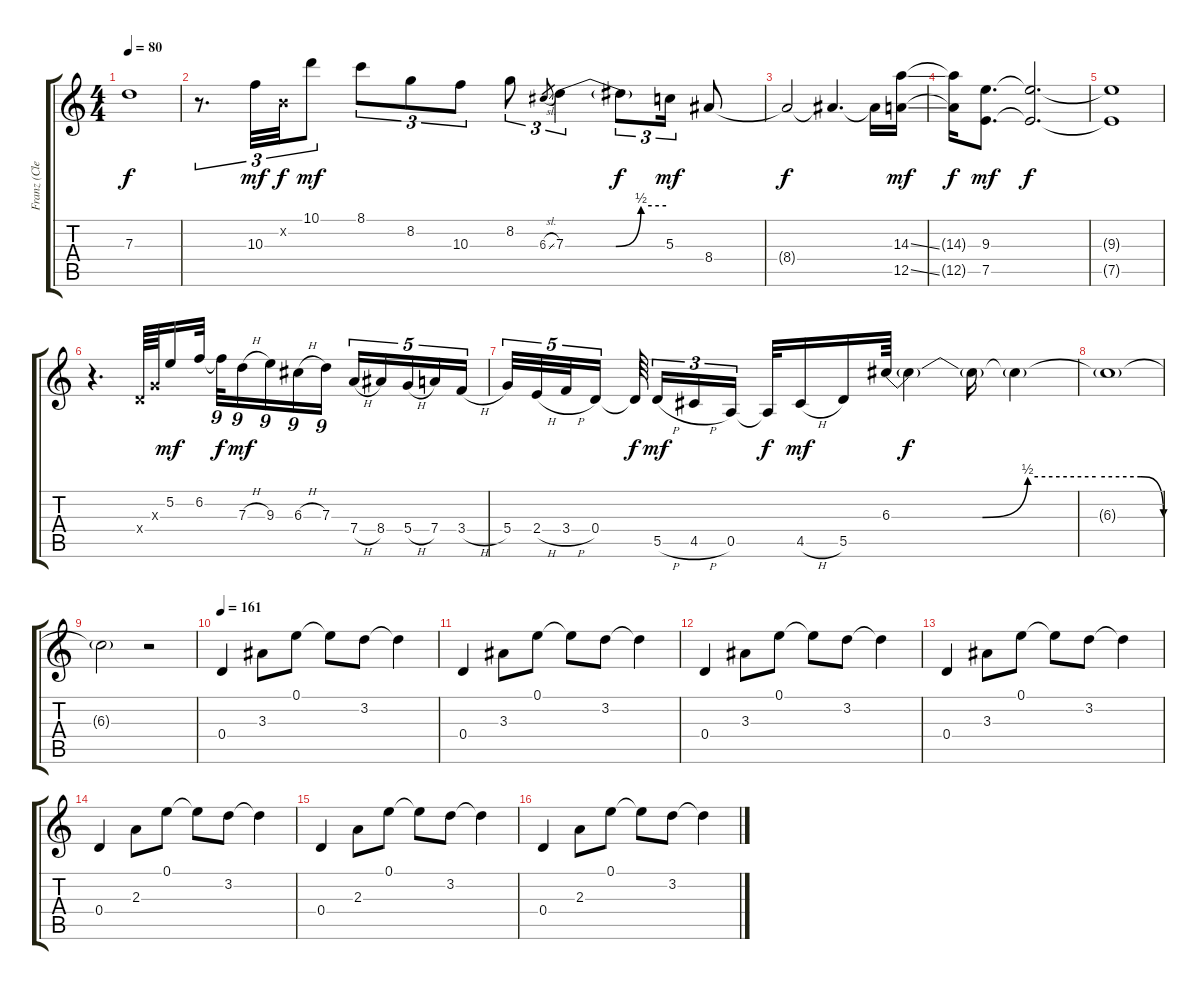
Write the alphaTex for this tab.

\track ("Franz (Clean Guitar)" "Franz (Cle") {instrument acousticguitarsteel}
\staff {score tabs}
\tuning (E4 B3 G3 D3 A2 D2) {hide}
\ts (4 4)
\tempo 80
\clef g2
\ks c
7.3{t}.1{dy f} |
r.8{d tu (3 2)} 10.3.32{tu (3 2) dy mf} 0.2{x}.32{tu (3 2) dy f} 10.1.8{tu (3 2) dy mf} 8.1.8{tu (3 2)} 8.2.8{tu (3 2)} 10.3.8{tu (3 2)} 8.2.8{tu (3 2)} 6.3{sl}.8{gr} 7.3{be (custom 0 0 15 0 30 0 45 2 60 2)}.4{tu (3 2)} 7.3{t}.8{tu (3 2) dy f} 5.3.16{tu (3 2) dy mf} 8.4.8 |
8.4{t}.2{dy f} 8.4{t}.4{d} 8.4{t}.16 (14.3{ss} 12.5{ss}).16{dy mf} |
(14.3{t} 12.5{t}).16{dy f} (9.3 7.5).8{d dy mf} (9.3{t} 7.5{t}).2{d dy f} |
(9.3{t} 7.5{t}).1 |
r.4{d} 0.4{x}.64 0.3{x}.64 5.2.16{dy mf} 6.2.32 6.2{t}.32{tu (9 8) dy f} 7.3{h}.16{tu (9 8) dy mf} 9.3.16{tu (9 8)} 6.3{h}.16{tu (9 8)} 7.3.16{tu (9 8)} 7.4{h}.16{tu (5 4)} 8.4.16{tu (5 4)} 5.4{h}.16{tu (5 4)} 7.4.16{tu (5 4)} 3.4{h}.16{tu (5 4)} |
5.4.32{tu (5 4)} 2.4{h}.32{tu (5 4)} 3.4{h}.32{tu (5 4)} 0.4.16{tu (5 4)} 0.4{t}.64{dy f} 5.5{h}.16{tu (3 2) dy mf} 4.5{h}.16{tu (3 2)} 0.5.16{tu (3 2)} 0.5{t}.32{dy f} 4.5{h}.16{dy mf} 5.5.16 6.3{be (custom 0 0 20 0 30 2 45 2 55 2 60 0)}.64 6.3{t}.4{dy f} 6.3{t}.16 6.3{t}.4 |
6.3{t}.1 |
6.3{t}.2 r.2 |
\tempo 161
0.4.4 3.3.8 0.1.8 0.1{t}.8 3.2.8 3.2{t}.4 |
0.4.4 3.3.8 0.1.8 0.1{t}.8 3.2.8 3.2{t}.4 |
0.4.4 3.3.8 0.1.8 0.1{t}.8 3.2.8 3.2{t}.4 |
0.4.4 3.3.8 0.1.8 0.1{t}.8 3.2.8 3.2{t}.4 |
0.4.4 2.3.8 0.1.8 0.1{t}.8 3.2.8 3.2{t}.4 |
0.4.4 2.3.8 0.1.8 0.1{t}.8 3.2.8 3.2{t}.4 |
0.4.4 2.3.8 0.1.8 0.1{t}.8 3.2.8 3.2{t}.4
